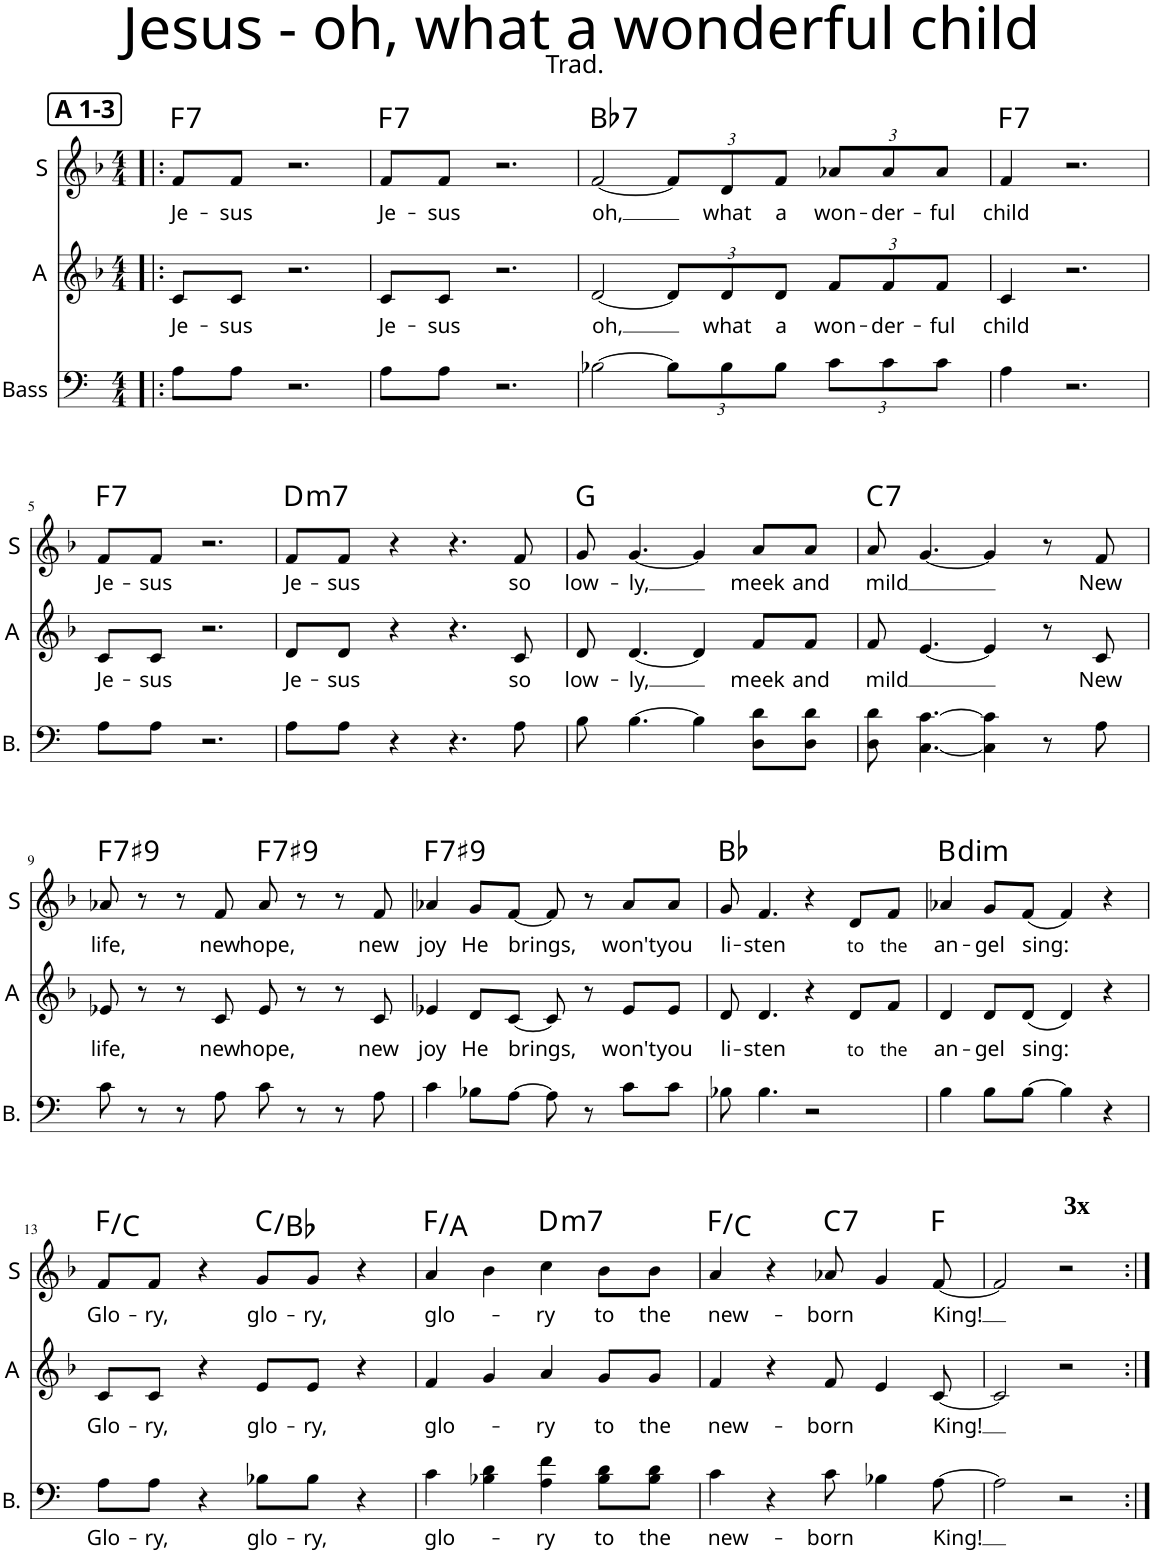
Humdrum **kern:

**kern	**text	**kern	**text	**kern	**text	**harte
*part3	*part3	*part2	*part2	*part1	*part1	*part1
*staff3	*staff3	*staff2	*staff2	*staff1	*staff1	*
*I"Bass	*	*I"A	*	*I"S	*	*
*I'B.	*	*I'A	*	*I'S	*	*
*clefF4	*	*clefG2	*	*clefG2	*	*
*k[]	*	*k[b-]	*	*k[b-]	*	*
*M4/4	*	*M4/4	*	*M4/4	*	*
!!LO:REH:place=s1:a:B:cj:fs=14:t=A 1-3
=1!|:	=1!|:	=1!|:	=1!|:	=1!|:	=1!|:	=1!|:
!	!	!	!LO:LY:b	!	!LO:LY:b	!LO:H:kt=7
8A\L	.	8c/L	Je-	8f/L	Je-	F:7
!	!	!	!LO:LY:b	!	!LO:LY:b	!
8A\J	.	8c/J	-sus	8f/J	-sus	.
2.r	.	2.r	.	2.r	.	.
=2	=2	=2	=2	=2	=2	=2
!	!	!	!LO:LY:b	!	!LO:LY:b	!LO:H:kt=7
8A\L	.	8c/L	Je-	8f/L	Je-	F:7
!	!	!	!LO:LY:b	!	!LO:LY:b	!
8A\J	.	8c/J	-sus	8f/J	-sus	.
2.r	.	2.r	.	2.r	.	.
=3	=3	=3	=3	=3	=3	=3
!	!	!	!LO:LY:b	!	!LO:LY:b	!LO:H:kt=7
[2B-X\	.	[2d/	oh,	[2f/	oh,	Bb:7
*Xbrackettup	*	*Xbrackettup	*	*Xbrackettup	*	*
12B-\L]	.	12d/L]	.	12f/L]	.	.
!	!	!	!LO:LY:b	!	!LO:LY:b	!
12B-\	.	12d/	what	12d/	what	.
!	!	!	!LO:LY:b	!	!LO:LY:b	!
12B-\J	.	12d/J	a	12f/J	a	.
!	!	!	!LO:LY:b	!	!LO:LY:b	!
12c\L	.	12f/L	won-	12a-X/L	won-	.
!	!	!	!LO:LY:b	!	!LO:LY:b	!
12c\	.	12f/	-der-	12a-/	-der-	.
!	!	!	!LO:LY:b	!	!LO:LY:b	!
12c\J	.	12f/J	-ful	12a-/J	-ful	.
=4	=4	=4	=4	=4	=4	=4
!	!	!	!LO:LY:b	!	!LO:LY:b	!LO:H:kt=7
4A\	.	4c/	child	4f/	child	F:7
2.r	.	2.r	.	2.r	.	.
!!LO:LB:g=z
=5	=5	=5	=5	=5	=5	=5
!	!	!	!LO:LY:b	!	!LO:LY:b	!LO:H:kt=7
8A\L	.	8c/L	Je-	8f/L	Je-	F:7
!	!	!	!LO:LY:b	!	!LO:LY:b	!
8A\J	.	8c/J	-sus	8f/J	-sus	.
2.r	.	2.r	.	2.r	.	.
=6	=6	=6	=6	=6	=6	=6
!	!	!	!LO:LY:b	!	!LO:LY:b	!LO:H:kt=m7
8A\L	.	8d/L	Je-	8f/L	Je-	D:min7
!	!	!	!LO:LY:b	!	!LO:LY:b	!
8A\J	.	8d/J	-sus	8f/J	-sus	.
4r	.	4r	.	4r	.	.
4.r	.	4.r	.	4.r	.	.
!	!	!	!LO:LY:b	!	!LO:LY:b	!
8A\	.	8c/	so	8f/	so	.
=7	=7	=7	=7	=7	=7	=7
!	!	!	!LO:LY:b	!	!LO:LY:b	!
8B\	.	8d/	low-	8g/	low-	G:maj
!	!	!	!LO:LY:b	!	!LO:LY:b	!
[4.B\	.	[4.d/	-ly,	[4.g/	-ly,	.
4B\]	.	4d/]	.	4g/]	.	.
!	!	!	!LO:LY:b	!	!LO:LY:b	!
8D\ 8d\L	.	8f/L	meek	8a/L	meek	.
!	!	!	!LO:LY:b	!	!LO:LY:b	!
8D\ 8d\J	.	8f/J	and	8a/J	and	.
=8	=8	=8	=8	=8	=8	=8
!	!	!	!LO:LY:b	!	!LO:LY:b	!LO:H:kt=7
8D\ 8d\	.	8f/	mild	8a/	mild	C:7
[4.C\ [4.c\	.	[4.e/	.	[4.g/	.	.
4C\] 4c\]	.	4e/]	.	4g/]	.	.
8r	.	8r	.	8r	.	.
!	!	!	!LO:LY:b	!	!LO:LY:b	!
8A\	.	8c/	New	8f/	New	.
!!LO:LB:g=z
=9	=9	=9	=9	=9	=9	=9
!	!	!	!LO:LY:b	!	!LO:LY:b	!LO:H:kt=7
8c\	.	8e-X/	life,	8a-X/	life,	F:7(#9)
8r	.	8r	.	8r	.	.
8r	.	8r	.	8r	.	.
!	!	!	!LO:LY:b	!	!LO:LY:b	!
8A\	.	8c/	new	8f/	new	.
!	!	!	!LO:LY:b	!	!LO:LY:b	!LO:H:kt=7
8c\	.	8e-/	hope,	8a-/	hope,	F:7(#9)
8r	.	8r	.	8r	.	.
8r	.	8r	.	8r	.	.
!	!	!	!LO:LY:b	!	!LO:LY:b	!
8A\	.	8c/	new	8f/	new	.
=10	=10	=10	=10	=10	=10	=10
!	!	!	!LO:LY:b	!	!LO:LY:b	!LO:H:kt=7
4c\	.	4e-X/	joy	4a-X/	joy	F:7(#9)
!	!	!	!LO:LY:b	!	!LO:LY:b	!
8B-X\L	.	8d/L	He	8g/L	He	.
!	!	!	!LO:LY:b	!	!LO:LY:b	!
[8A\J	.	[8c/J	brings,	[8f/J	brings,	.
8A\]	.	8c/]	.	8f/]	.	.
8r	.	8r	.	8r	.	.
!	!	!	!LO:LY:b	!	!LO:LY:b	!
8c\L	.	8e-/L	won't	8a-/L	won't	.
!	!	!	!LO:LY:b	!	!LO:LY:b	!
8c\J	.	8e-/J	you	8a-/J	you	.
=11	=11	=11	=11	=11	=11	=11
!	!	!	!LO:LY:b	!	!LO:LY:b	!
8B-X\	.	8d/	li-	8g/	li-	Bb:maj
!	!	!	!LO:LY:b	!	!LO:LY:b	!
4.B-\	.	4.d/	-sten	4.f/	-sten	.
2r	.	4r	.	4r	.	.
!	!	!	!LO:LY:b	!	!LO:LY:b	!
.	.	8d/L	to	8d/L	to	.
!	!	!	!LO:LY:b	!	!LO:LY:b	!
.	.	8f/J	the	8f/J	the	.
=12	=12	=12	=12	=12	=12	=12
!	!	!	!LO:LY:b	!	!LO:LY:b	!LO:H:kt=dim
4B\	.	4d/	an-	4a-X/	an-	B:dim
!	!	!	!LO:LY:b	!	!LO:LY:b	!
8B\L	.	8d/L	-gel	8g/L	gel	.
!	!	!	!LO:LY:b	!	!LO:LY:b	!
[8B\J	.	(8d/J	sing:	(8f/J	sing:	.
4B\]	.	4d/)	.	4f/)	.	.
4r	.	4r	.	4r	.	.
!!LO:LB:g=z
=13	=13	=13	=13	=13	=13	=13
!	!LO:LY:b	!	!LO:LY:b	!	!LO:LY:b	!
8A\L	Glo-	8c/L	Glo-	8f/L	Glo-	F:maj/5
!	!LO:LY:b	!	!LO:LY:b	!	!LO:LY:b	!
8A\J	-ry,	8c/J	-ry,	8f/J	-ry,	.
4r	.	4r	.	4r	.	.
!	!LO:LY:b	!	!LO:LY:b	!	!LO:LY:b	!
8B-X\L	glo-	8e/L	glo-	8g/L	glo-	C:maj/b7
!	!LO:LY:b	!	!LO:LY:b	!	!LO:LY:b	!
8B-\J	-ry,	8e/J	-ry,	8g/J	-ry,	.
4r	.	4r	.	4r	.	.
=14	=14	=14	=14	=14	=14	=14
!	!LO:LY:b	!	!LO:LY:b	!	!LO:LY:b	!
4c\	glo-	4f/	glo-	4a/	glo-	F:maj/3
4B-X\ 4d\	.	4g/	.	4b-\	.	.
!	!LO:LY:b	!	!LO:LY:b	!	!LO:LY:b	!LO:H:kt=m7
4A\ 4f\	-ry	4a/	-ry	4cc\	-ry	D:min7
!	!LO:LY:b	!	!LO:LY:b	!	!LO:LY:b	!
8B-\ 8d\L	to	8g/L	to	8b-\L	to	.
!	!LO:LY:b	!	!LO:LY:b	!	!LO:LY:b	!
8B-\ 8d\J	the	8g/J	the	8b-\J	the	.
=15	=15	=15	=15	=15	=15	=15
!	!LO:LY:b	!	!LO:LY:b	!	!LO:LY:b	!
4c\	new-	4f/	new-	4a/	new-	F:maj/5
4r	.	4r	.	4r	.	.
!	!LO:LY:b	!	!LO:LY:b	!	!LO:LY:b	!LO:H:kt=7
8c\	-born	8f/	-born	8a-X/	-born	C:7
4B-X\	.	4e/	.	4g/	.	.
!	!LO:LY:b	!	!LO:LY:b	!	!LO:LY:b	!
[8A\	King!	[8c/	King!	[8f/	King!	F:maj
=16	=16	=16	=16	=16	=16	=16
2A\]	.	2c/]	.	2f/]	.	.
!	!	!	!	!LO:TX:a:B:t=3x	!	!
2r	.	2r	.	2r	.	.
=:|!	=:|!	=:|!	=:|!	=:|!	=:|!	=:|!
*-	*-	*-	*-	*-	*-	*-
